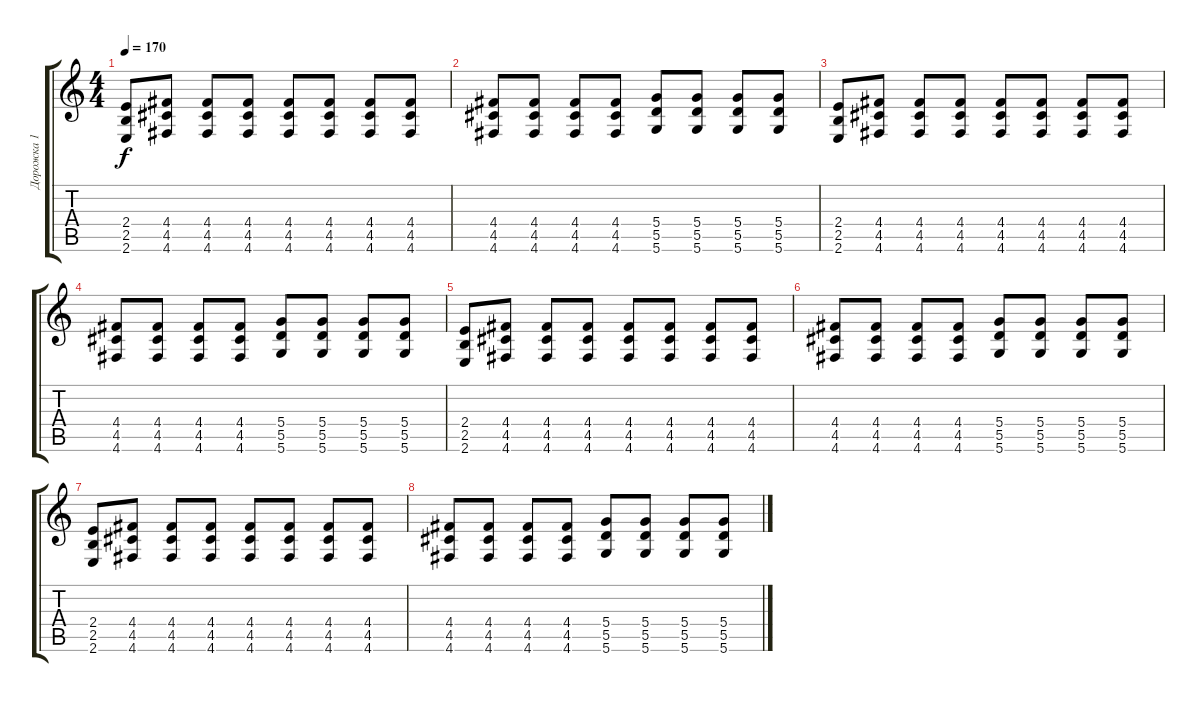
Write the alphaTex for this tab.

\track ("Дорожка 1" "Дорожка 1") {instrument distortionguitar}
\staff {score tabs}
\tuning (E4 B3 G3 D3 A2 D2) {hide}
\ts (4 4)
\tempo 170
\clef g2
\ks c
(2.4 2.5 2.6).8{dy f} (4.4 4.5 4.6).8 (4.4 4.5 4.6).8 (4.4 4.5 4.6).8 (4.4 4.5 4.6).8 (4.4 4.5 4.6).8 (4.4 4.5 4.6).8 (4.4 4.5 4.6).8 |
(4.4 4.5 4.6).8 (4.4 4.5 4.6).8 (4.4 4.5 4.6).8 (4.4 4.5 4.6).8 (5.4 5.5 5.6).8 (5.4 5.5 5.6).8 (5.4 5.5 5.6).8 (5.4 5.5 5.6).8 |
(2.4 2.5 2.6).8 (4.4 4.5 4.6).8 (4.4 4.5 4.6).8 (4.4 4.5 4.6).8 (4.4 4.5 4.6).8 (4.4 4.5 4.6).8 (4.4 4.5 4.6).8 (4.4 4.5 4.6).8 |
(4.4 4.5 4.6).8 (4.4 4.5 4.6).8 (4.4 4.5 4.6).8 (4.4 4.5 4.6).8 (5.4 5.5 5.6).8 (5.4 5.5 5.6).8 (5.4 5.5 5.6).8 (5.4 5.5 5.6).8 |
(2.4 2.5 2.6).8 (4.4 4.5 4.6).8 (4.4 4.5 4.6).8 (4.4 4.5 4.6).8 (4.4 4.5 4.6).8 (4.4 4.5 4.6).8 (4.4 4.5 4.6).8 (4.4 4.5 4.6).8 |
(4.4 4.5 4.6).8 (4.4 4.5 4.6).8 (4.4 4.5 4.6).8 (4.4 4.5 4.6).8 (5.4 5.5 5.6).8 (5.4 5.5 5.6).8 (5.4 5.5 5.6).8 (5.4 5.5 5.6).8 |
(2.4 2.5 2.6).8 (4.4 4.5 4.6).8 (4.4 4.5 4.6).8 (4.4 4.5 4.6).8 (4.4 4.5 4.6).8 (4.4 4.5 4.6).8 (4.4 4.5 4.6).8 (4.4 4.5 4.6).8 |
(4.4 4.5 4.6).8 (4.4 4.5 4.6).8 (4.4 4.5 4.6).8 (4.4 4.5 4.6).8 (5.4 5.5 5.6).8 (5.4 5.5 5.6).8 (5.4 5.5 5.6).8 (5.4 5.5 5.6).8
